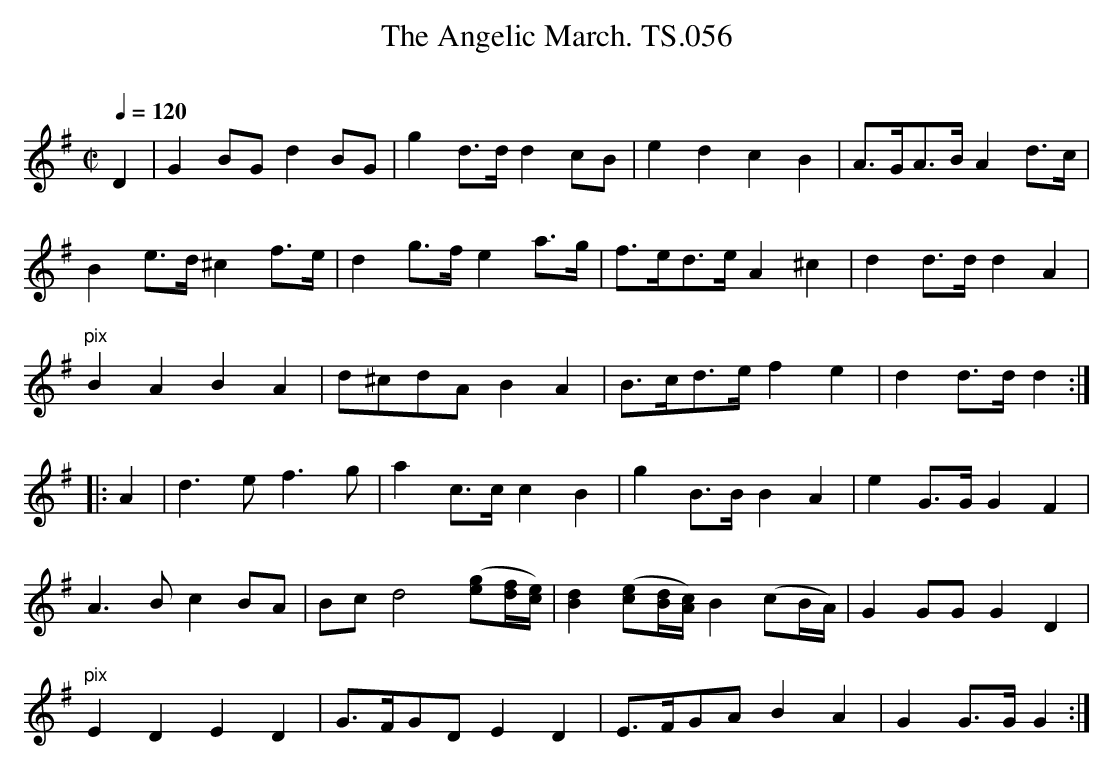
X:1
T:Angelic March. TS.056, The
M:C|
L:1/8
Q:1/4=120
O:
K:G
D2|G2BGd2BG|g2d>dd2cB|e2d2c2B2|A>GA>BA2d>c|
B2e>d^c2f>e|d2g>fe2a>g|f>ed>eA2^c2|d2d>dd2A2|
"pix"B2A2B2A2|d^cdAB2A2|B>cd>ef2e2|d2d>dd2:|
|:A2|d3ef3g|a2c>cc2B2|g2B>BB2A2|e2G>GG2F2|
A3Bc2 BA|Bcd4 ([ge][f/d/][e/c/])|[d2B2] ([ec][d/B/][c/A/])B2 (cB/A/)|G2GGG2D2|
"pix"E2D2E2D2|G>FGDE2D2|E>FGAB2A2|G2G>GG2:|]
